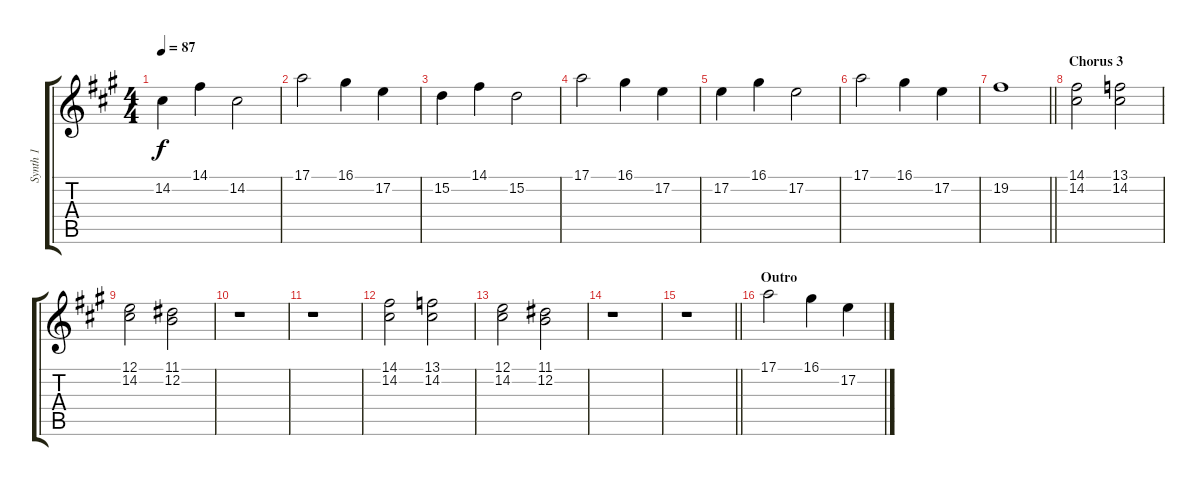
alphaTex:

\track ("Synth 1" "Synth 1") {instrument lead1square}
\staff {score tabs}
\tuning (E4 B3 G3 D3 A2 E2) {hide}
\ts (4 4)
\tempo 87
\clef g2
\ks f#minor
14.2.4{dy f} 14.1.4 14.2.2 |
17.1.2 16.1.4 17.2.4 |
15.2.4 14.1.4 15.2.2 |
17.1.2 16.1.4 17.2.4 |
17.2.4 16.1.4 17.2.2 |
17.1.2 16.1.4 17.2.4 |
\barLineRight lightlight
19.2.1 |
\section ("" "Chorus 3")
(14.1 14.2).2 (13.1 14.2).2 |
(12.1 14.2).2 (11.1 12.2).2 |
r.1 |
r.1 |
(14.1 14.2).2 (13.1 14.2).2 |
(12.1 14.2).2 (11.1 12.2).2 |
r.1 |
\barLineRight lightlight
r.1 |
\section ("" "Outro")
17.1.2{instrument synthstrings1} 16.1.4 17.2.4
